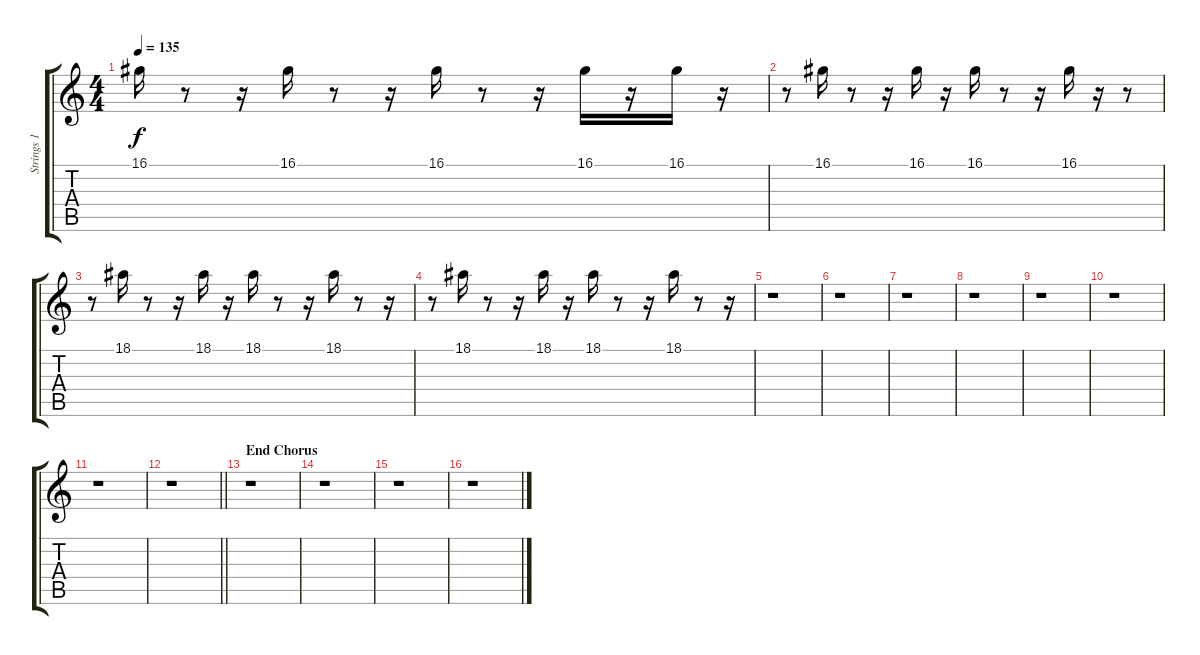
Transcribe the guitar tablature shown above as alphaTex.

\track ("Strings 1" "Strings 1") {instrument stringensemble1}
\staff {score tabs}
\tuning (E4 B3 G3 D3 A2 E2) {hide}
\ts (4 4)
\tempo 135
\clef g2
\ks c
16.1.16{dy f} r.8 r.16 16.1.16 r.8 r.16 16.1.16 r.8 r.16 16.1.16 r.16 16.1.16 r.16 |
r.8 16.1.16 r.8 r.16 16.1.16 r.16 16.1.16 r.8 r.16 16.1.16 r.16 r.8 |
r.8 18.1.16 r.8 r.16 18.1.16 r.16 18.1.16 r.8 r.16 18.1.16 r.8 r.16 |
r.8 18.1.16 r.8 r.16 18.1.16 r.16 18.1.16 r.8 r.16 18.1.16 r.8 r.16 |
r.1 |
r.1 |
r.1 |
r.1 |
r.1 |
r.1 |
r.1 |
\barLineRight lightlight
r.1 |
\section ("" "End Chorus")
r.1 |
r.1 |
r.1 |
r.1
